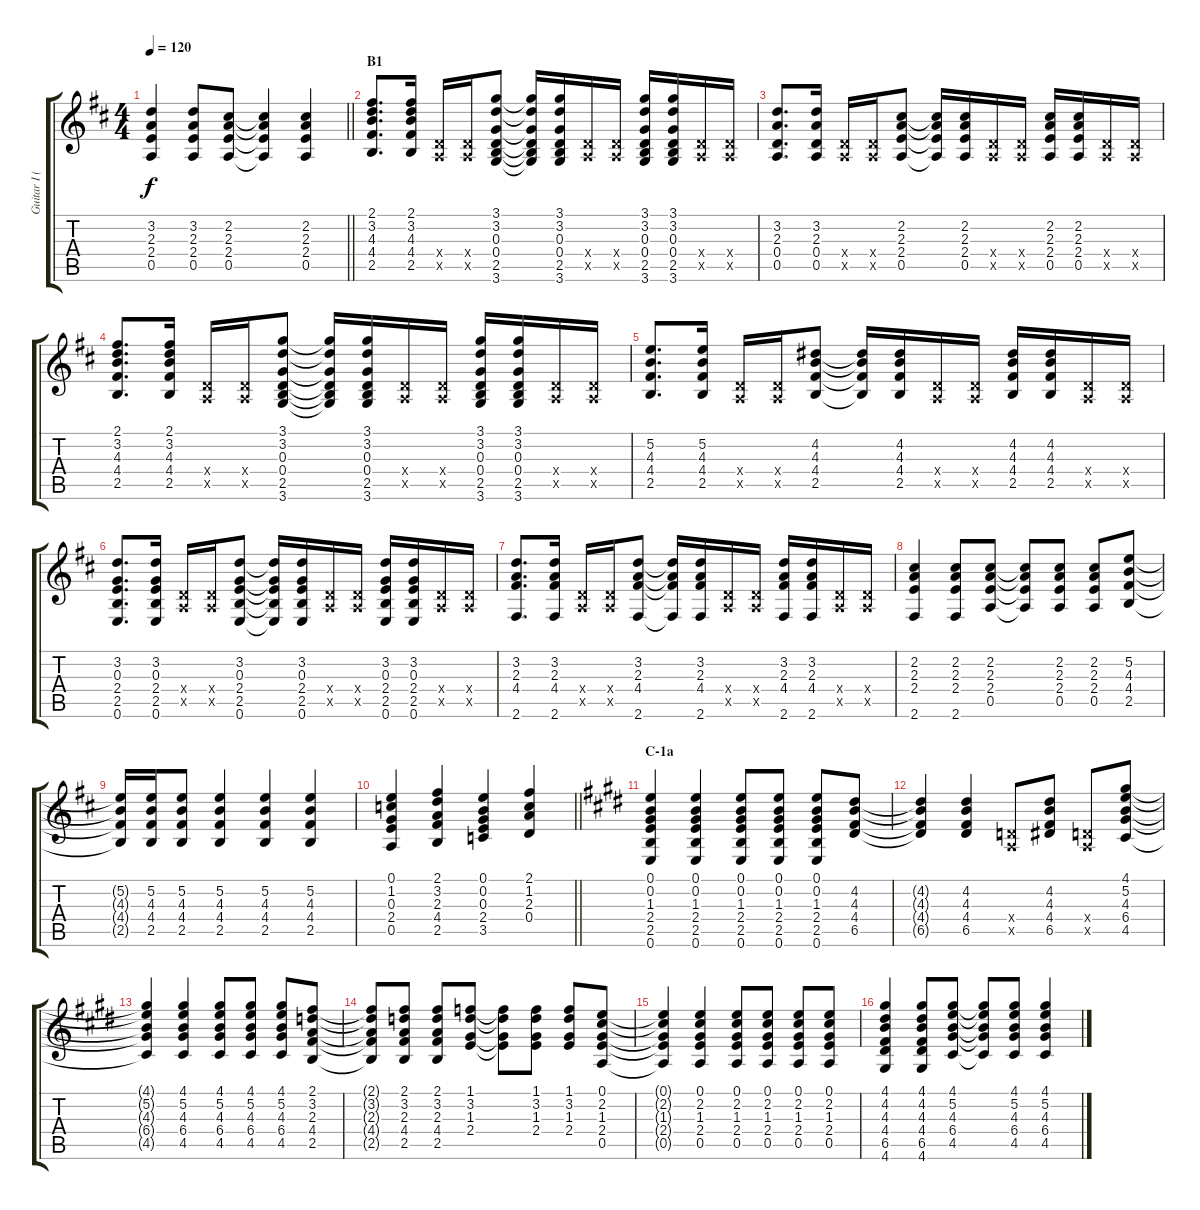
\track ("Guitar I (Hirasawa Yui)" "Guitar I (") {instrument acousticguitarsteel}
\staff {score tabs}
\tuning (E4 B3 G3 D3 A2 E2) {hide}
\ts (4 4)
\tempo 120
\clef g2
\barLineRight lightlight
\ks d
(3.2{t} 2.3{t} 2.4{t} 0.5{t}).4{dy f} (3.2 2.3 2.4 0.5).8 (2.2 2.3 2.4 0.5).8 (2.2{t} 2.3{t} 2.4{t} 0.5{t}).4 (2.2 2.3 2.4 0.5).4 |
\section ("" "B1")
(2.1 3.2 4.3 4.4 2.5).8{d} (2.1 3.2 4.3 4.4 2.5).16 (0.4{x} 0.5{x}).16 (0.4{x} 0.5{x}).16 (3.1 3.2 0.3 0.4 2.5 3.6).8 (3.1{t} 3.2{t} 0.3{t} 0.4{t} 2.5{t} 3.6{t}).16 (3.1 3.2 0.3 0.4 2.5 3.6).16 (0.4{x} 0.5{x}).16 (0.4{x} 0.5{x}).16 (3.1 3.2 0.3 0.4 2.5 3.6).16 (3.1 3.2 0.3 0.4 2.5 3.6).16 (0.4{x} 0.5{x}).16 (0.4{x} 0.5{x}).16 |
(3.2 2.3 0.4 0.5).8{d} (3.2 2.3 0.4 0.5).16 (0.4{x} 0.5{x}).16 (0.4{x} 0.5{x}).16 (2.2 2.3 2.4 0.5).8 (2.2{t} 2.3{t} 2.4{t} 0.5{t}).16 (2.2 2.3 2.4 0.5).16 (0.4{x} 0.5{x}).16 (0.4{x} 0.5{x}).16 (2.2 2.3 2.4 0.5).16 (2.2 2.3 2.4 0.5).16 (0.4{x} 0.5{x}).16 (0.4{x} 0.5{x}).16 |
(2.1 3.2 4.3 4.4 2.5).8{d} (2.1 3.2 4.3 4.4 2.5).16 (0.4{x} 0.5{x}).16 (0.4{x} 0.5{x}).16 (3.1 3.2 0.3 0.4 2.5 3.6).8 (3.1{t} 3.2{t} 0.3{t} 0.4{t} 2.5{t} 3.6{t}).16 (3.1 3.2 0.3 0.4 2.5 3.6).16 (0.4{x} 0.5{x}).16 (0.4{x} 0.5{x}).16 (3.1 3.2 0.3 0.4 2.5 3.6).16 (3.1 3.2 0.3 0.4 2.5 3.6).16 (0.4{x} 0.5{x}).16 (0.4{x} 0.5{x}).16 |
(5.2 4.3 4.4 2.5).8{d} (5.2 4.3 4.4 2.5).16 (0.4{x} 0.5{x}).16 (0.4{x} 0.5{x}).16 (4.2 4.3 4.4 2.5).8 (4.2{t} 4.3{t} 4.4{t} 2.5{t}).16 (4.2 4.3 4.4 2.5).16 (0.4{x} 0.5{x}).16 (0.4{x} 0.5{x}).16 (4.2 4.3 4.4 2.5).16 (4.2 4.3 4.4 2.5).16 (0.4{x} 0.5{x}).16 (0.4{x} 0.5{x}).16 |
(3.2 0.3 2.4 2.5 0.6).8{d} (3.2 0.3 2.4 2.5 0.6).16 (0.4{x} 0.5{x}).16 (0.4{x} 0.5{x}).16 (3.2 0.3 2.4 2.5 0.6).8 (3.2{t} 0.3{t} 2.4{t} 2.5{t} 0.6{t}).16 (3.2 0.3 2.4 2.5 0.6).16 (0.4{x} 0.5{x}).16 (0.4{x} 0.5{x}).16 (3.2 0.3 2.4 2.5 0.6).16 (3.2 0.3 2.4 2.5 0.6).16 (0.4{x} 0.5{x}).16 (0.4{x} 0.5{x}).16 |
(3.2 2.3 4.4 2.6).8{d} (3.2 2.3 4.4 2.6).16 (0.4{x} 0.5{x}).16 (0.4{x} 0.5{x}).16 (3.2 2.3 4.4 2.6).8 (3.2{t} 2.3{t} 4.4{t} 2.6{t}).16 (3.2 2.3 4.4 2.6).16 (0.4{x} 0.5{x}).16 (0.4{x} 0.5{x}).16 (3.2 2.3 4.4 2.6).16 (3.2 2.3 4.4 2.6).16 (0.4{x} 0.5{x}).16 (0.4{x} 0.5{x}).16 |
(2.2 2.3 2.4 2.6).4 (2.2 2.3 2.4 2.6).8 (2.2 2.3 2.4 0.5).8 (2.2{t} 2.3{t} 2.4{t} 0.5{t}).8 (2.2 2.3 2.4 0.5).8 (2.2 2.3 2.4 0.5).8 (5.2 4.3 4.4 2.5).8 |
(5.2{t} 4.3{t} 4.4{t} 2.5{t}).16 (5.2 4.3 4.4 2.5).16 (5.2 4.3 4.4 2.5).8 (5.2 4.3 4.4 2.5).4 (5.2 4.3 4.4 2.5).4 (5.2 4.3 4.4 2.5).4 |
\barLineRight lightlight
(0.1 1.2 0.3 2.4 0.5).4 (2.1 3.2 2.3 4.4 2.5).4 (0.1 0.2 0.3 2.4 3.5).4 (2.1 1.2 2.3 0.4).4 |
\section ("" "C-1a")
\ks e
(0.1 0.2 1.3 2.4 2.5 0.6).4 (0.1 0.2 1.3 2.4 2.5 0.6).4 (0.1 0.2 1.3 2.4 2.5 0.6).8 (0.1 0.2 1.3 2.4 2.5 0.6).8 (0.1 0.2 1.3 2.4 2.5 0.6).8 (4.2 4.3 4.4 6.5).8 |
(4.2{t} 4.3{t} 4.4{t} 6.5{t}).4 (4.2 4.3 4.4 6.5).4 (0.4{x} 0.5{x}).8 (4.2 4.3 4.4 6.5).8 (0.4{x} 0.5{x}).8 (4.1 5.2 4.3 6.4 4.5).8 |
(4.1{t} 5.2{t} 4.3{t} 6.4{t} 4.5{t}).4 (4.1 5.2 4.3 6.4 4.5).4 (4.1 5.2 4.3 6.4 4.5).8 (4.1 5.2 4.3 6.4 4.5).8 (4.1 5.2 4.3 6.4 4.5).8 (2.1 3.2 2.3 4.4 2.5).8 |
(2.1{t} 3.2{t} 2.3{t} 4.4{t} 2.5{t}).8 (2.1 3.2 2.3 4.4 2.5).8 (2.1 3.2 2.3 4.4 2.5).8 (1.1 3.2 1.3 2.4).8 (1.1{t} 3.2{t} 1.3{t} 2.4{t}).8 (1.1 3.2 1.3 2.4).8 (1.1 3.2 1.3 2.4).8 (0.1 2.2 1.3 2.4 0.5).8 |
(0.1{t} 2.2{t} 1.3{t} 2.4{t} 0.5{t}).4 (0.1 2.2 1.3 2.4 0.5).4 (0.1 2.2 1.3 2.4 0.5).8 (0.1 2.2 1.3 2.4 0.5).8 (0.1 2.2 1.3 2.4 0.5).8 (0.1 2.2 1.3 2.4 0.5).8 |
(4.1 4.2 4.3 4.4 6.5 4.6).4 (4.1 4.2 4.3 4.4 6.5 4.6).8 (4.1 5.2 4.3 6.4 4.5).8 (4.1{t} 5.2{t} 4.3{t} 6.4{t} 4.5{t}).8 (4.1 5.2 4.3 6.4 4.5).8 (4.1 5.2 4.3 6.4 4.5).4
